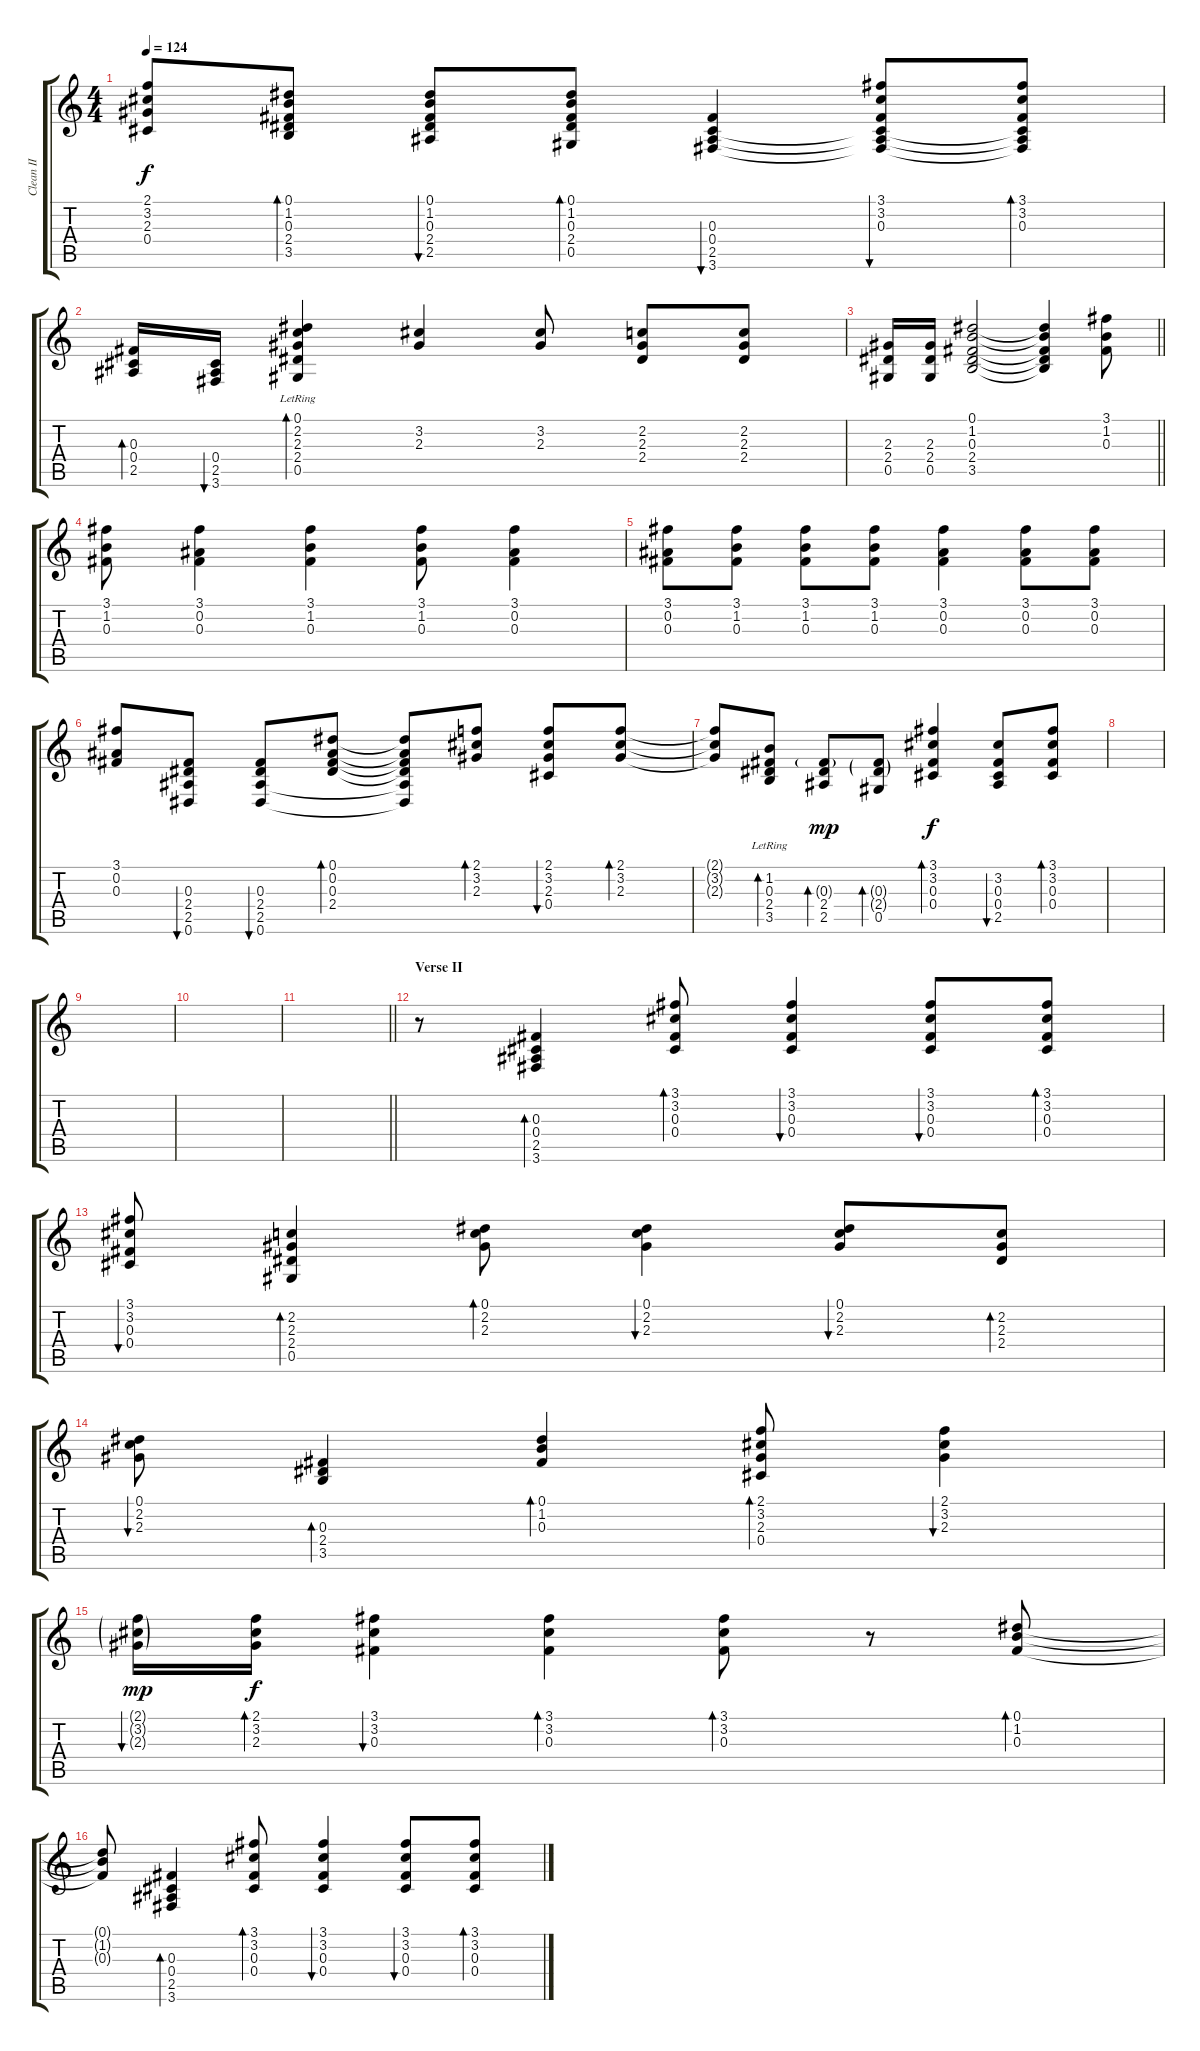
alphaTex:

\track ("Clean II" "Clean II") {instrument electricguitarclean}
\staff {score tabs}
\tuning (Eb4 Bb3 Gb3 Db3 Ab2 Eb2) {hide}
\ts (4 4)
\tempo 124
\clef g2
\ks c
(2.1{t} 3.2{t} 2.3{t} 0.4{t}).8{dy f} (0.1 1.2 0.3 2.4 3.5).8{bd 60} (0.1 1.2 0.3 2.4 2.5).8{bu 60} (0.1 1.2 0.3 2.4 0.5).8{bd 60} (0.3 0.4 2.5 3.6).4{bu 60} (3.1 3.2 0.3 0.4{t} 2.5{t} 3.6{t}).8{bu 60} (3.1 3.2 0.3 0.4{t} 2.5{t} 3.6{t}).8{bd 60} |
(0.3 0.4 2.5).16{bd 60} (0.4 2.5 3.6).16{bu 60} (0.1 2.2 2.3 2.4{lr} 0.5{lr}).4{bd 60} (3.2 2.3).4 (3.2 2.3).8 (2.2 2.3 2.4).8 (2.2 2.3 2.4).8 |
\barLineRight lightlight
(2.3 2.4 0.5).16 (2.3 2.4 0.5).16 (0.1 1.2 0.3 2.4 3.5).2 (0.1{t} 1.2{t} 0.3{t} 2.4{t} 3.5{t}).4 (3.1 1.2 0.3).8 |
(3.1 1.2 0.3).8 (3.1 0.2 0.3).4 (3.1 1.2 0.3).4 (3.1 1.2 0.3).8 (3.1 0.2 0.3).4 |
(3.1 0.2 0.3).8 (3.1 1.2 0.3).8 (3.1 1.2 0.3).8 (3.1 1.2 0.3).8 (3.1 0.2 0.3).4 (3.1 0.2 0.3).8 (3.1 0.2 0.3).8 |
(3.1 0.2 0.3).8 (0.3 2.4 2.5 0.6).8{bu 60 volume 6} (0.3 2.4 2.5 0.6).8{bu 60} (0.1 0.2 0.3 2.4).8{bd 60} (0.1{t} 0.2{t} 0.3{t} 2.4{t} 2.5{t} 0.6{t}).8 (2.1 3.2 2.3).8{bd 60} (2.1 3.2 2.3 0.4).8{bu 60} (2.1 3.2 2.3).8{bd 60} |
(2.1{t} 3.2{t} 2.3{t}).8 (1.2{lr} 0.3 2.4 3.5).8{bd 60} (0.3{g} 2.4 2.5).8{bd 60 dy mp} (0.3{g} 2.4{g} 0.5).8{bd 60} (3.1 3.2 0.3 0.4).4{bd 60 dy f} (3.2 0.3 0.4 2.5).8{bu 60} (3.1 3.2 0.3 0.4).8{bd 60} |
|
|
|
\barLineRight lightlight
|
\section ("" "Verse II")
r.8{volume 8 balance 12} (0.3 0.4 2.5 3.6).4{bd 240} (3.1 3.2 0.3 0.4).8{bd 60} (3.1 3.2 0.3 0.4).4{bu 60} (3.1 3.2 0.3 0.4).8{bu 60} (3.1 3.2 0.3 0.4).8{bd 60} |
(3.1 3.2 0.3 0.4).8{bu 60} (2.2 2.3 2.4 0.5).4{bd 60} (0.1 2.2 2.3).8{bd 60} (0.1 2.2 2.3).4{bu 60} (0.1 2.2 2.3).8{bu 60} (2.2 2.3 2.4).8{bd 60} |
(0.1 2.2 2.3).8{bu 60} (0.3 2.4 3.5).4{bd 60} (0.1 1.2 0.3).4{bd 60} (2.1 3.2 2.3 0.4).8{bd 60} (2.1 3.2 2.3).4{bu 60} |
(2.1{g} 3.2{g} 2.3{g}).16{bu 60 dy mp} (2.1 3.2 2.3).16{bd 60 dy f} (3.1 3.2 0.3).4{bu 60} (3.1 3.2 0.3).4{bd 60} (3.1 3.2 0.3).8{bd 60} r.8 (0.1 1.2 0.3).8{bd 60} |
(0.1{t} 1.2{t} 0.3{t}).8 (0.3 0.4 2.5 3.6).4{bd 60} (3.1 3.2 0.3 0.4).8{bd 60} (3.1 3.2 0.3 0.4).4{bu 60} (3.1 3.2 0.3 0.4).8{bu 60} (3.1 3.2 0.3 0.4).8{bd 60}
